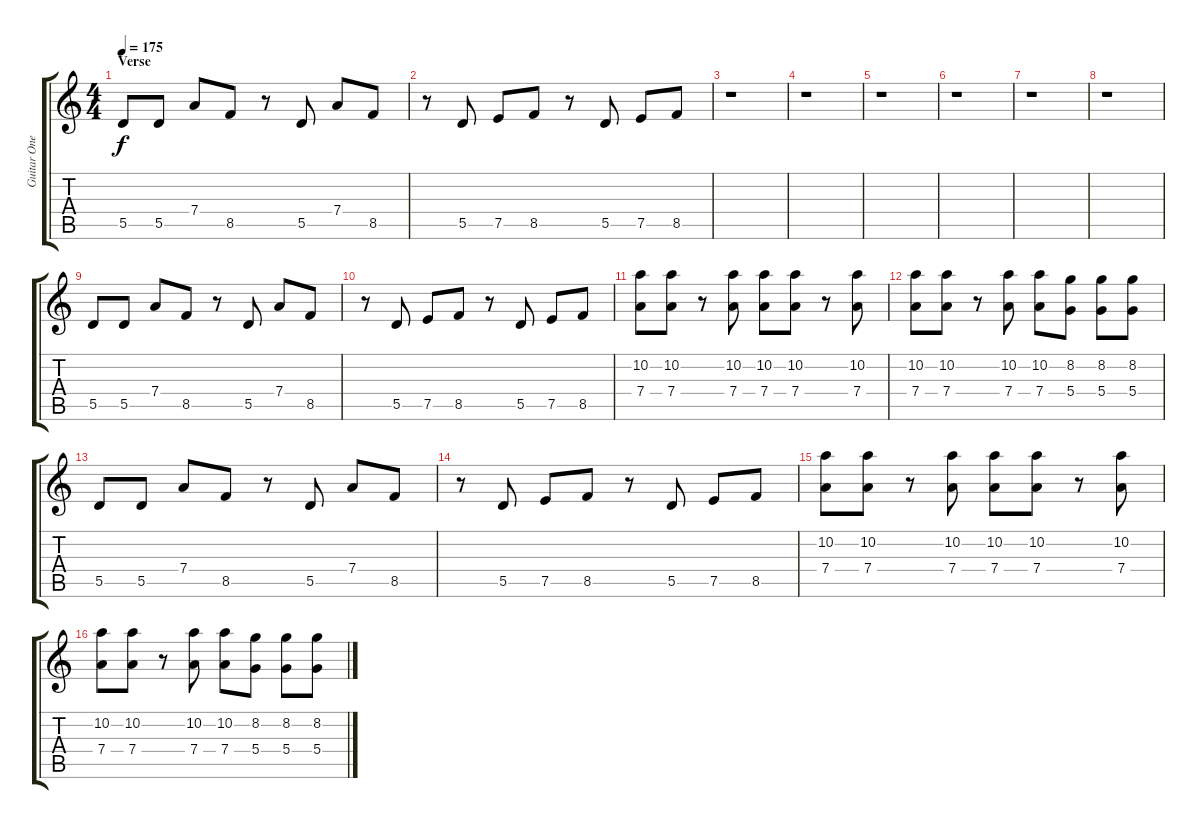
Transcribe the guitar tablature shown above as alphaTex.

\track ("Guitar One" "Guitar One") {instrument distortionguitar}
\staff {score tabs}
\tuning (E4 B3 G3 D3 A2 E2) {hide}
\ts (4 4)
\section ("" "Verse")
\tempo 175
\clef g2
\ks c
5.5.8{dy f} 5.5.8 7.4.8 8.5.8 r.8 5.5.8 7.4.8 8.5.8 |
r.8 5.5.8 7.5.8 8.5.8 r.8 5.5.8 7.5.8 8.5.8 |
r.1 |
r.1 |
r.1 |
r.1 |
r.1 |
r.1 |
5.5.8 5.5.8 7.4.8 8.5.8 r.8 5.5.8 7.4.8 8.5.8 |
r.8 5.5.8 7.5.8 8.5.8 r.8 5.5.8 7.5.8 8.5.8 |
(10.2 7.4).8 (10.2 7.4).8 r.8 (10.2 7.4).8 (10.2 7.4).8 (10.2 7.4).8 r.8 (10.2 7.4).8 |
(10.2 7.4).8 (10.2 7.4).8 r.8 (10.2 7.4).8 (10.2 7.4).8 (8.2 5.4).8 (8.2 5.4).8 (8.2 5.4).8 |
5.5.8 5.5.8 7.4.8 8.5.8 r.8 5.5.8 7.4.8 8.5.8 |
r.8 5.5.8 7.5.8 8.5.8 r.8 5.5.8 7.5.8 8.5.8 |
(10.2 7.4).8 (10.2 7.4).8 r.8 (10.2 7.4).8 (10.2 7.4).8 (10.2 7.4).8 r.8 (10.2 7.4).8 |
(10.2 7.4).8 (10.2 7.4).8 r.8 (10.2 7.4).8 (10.2 7.4).8 (8.2 5.4).8 (8.2 5.4).8 (8.2 5.4).8
